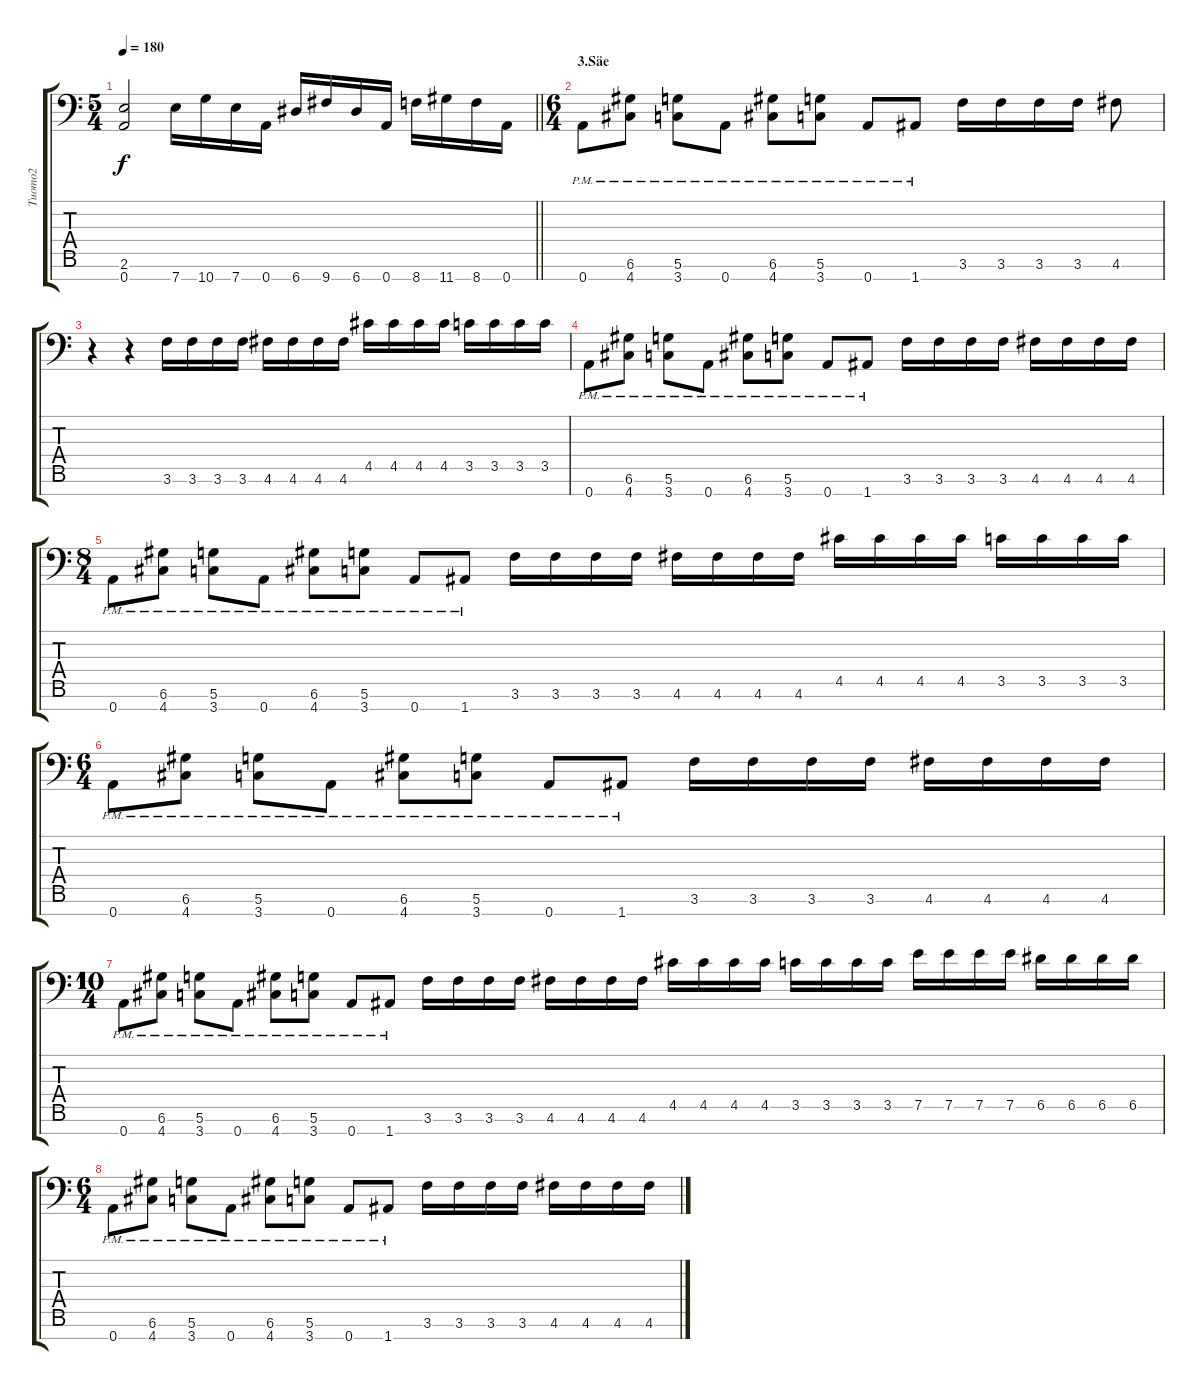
\track ("Tuomo2" "Tuomo2") {instrument distortionguitar}
\staff {score tabs}
\tuning (E4 B3 G3 D3 A2 D2 A1) {hide}
\ts (5 4)
\tempo 180
\clef f4
\barLineRight lightlight
\ks c
(2.6 0.7).2{dy f} 7.7.16 10.7.16 7.7.16 0.7.16 6.7.16 9.7.16 6.7.16 0.7.16 8.7.16 11.7.16 8.7.16 0.7.16 |
\ts (6 4)
\section ("" "3.Säe")
0.7{pm}.8 (6.6{pm} 4.7{pm}).8 (5.6{pm} 3.7{pm}).8 0.7{pm}.8 (6.6{pm} 4.7{pm}).8 (5.6{pm} 3.7{pm}).8 0.7{pm}.8 1.7{pm}.8 3.6.16 3.6.16 3.6.16 3.6.16 4.6.8 |
r.4 r.4 3.6.16 3.6.16 3.6.16 3.6.16 4.6.16 4.6.16 4.6.16 4.6.16 4.5.16 4.5.16 4.5.16 4.5.16 3.5.16 3.5.16 3.5.16 3.5.16 |
0.7{pm}.8 (6.6{pm} 4.7{pm}).8 (5.6{pm} 3.7{pm}).8 0.7{pm}.8 (6.6{pm} 4.7{pm}).8 (5.6{pm} 3.7{pm}).8 0.7{pm}.8 1.7{pm}.8 3.6.16 3.6.16 3.6.16 3.6.16 4.6.16 4.6.16 4.6.16 4.6.16 |
\ts (8 4)
0.7{pm}.8 (6.6{pm} 4.7{pm}).8 (5.6{pm} 3.7{pm}).8 0.7{pm}.8 (6.6{pm} 4.7{pm}).8 (5.6{pm} 3.7{pm}).8 0.7{pm}.8 1.7{pm}.8 3.6.16 3.6.16 3.6.16 3.6.16 4.6.16 4.6.16 4.6.16 4.6.16 4.5.16 4.5.16 4.5.16 4.5.16 3.5.16 3.5.16 3.5.16 3.5.16 |
\ts (6 4)
0.7{pm}.8 (6.6{pm} 4.7{pm}).8 (5.6{pm} 3.7{pm}).8 0.7{pm}.8 (6.6{pm} 4.7{pm}).8 (5.6{pm} 3.7{pm}).8 0.7{pm}.8 1.7{pm}.8 3.6.16 3.6.16 3.6.16 3.6.16 4.6.16 4.6.16 4.6.16 4.6.16 |
\ts (10 4)
0.7{pm}.8 (6.6{pm} 4.7{pm}).8 (5.6{pm} 3.7{pm}).8 0.7{pm}.8 (6.6{pm} 4.7{pm}).8 (5.6{pm} 3.7{pm}).8 0.7{pm}.8 1.7{pm}.8 3.6.16 3.6.16 3.6.16 3.6.16 4.6.16 4.6.16 4.6.16 4.6.16 4.5.16 4.5.16 4.5.16 4.5.16 3.5.16 3.5.16 3.5.16 3.5.16 7.5.16 7.5.16 7.5.16 7.5.16 6.5.16 6.5.16 6.5.16 6.5.16 |
\ts (6 4)
0.7{pm}.8 (6.6{pm} 4.7{pm}).8 (5.6{pm} 3.7{pm}).8 0.7{pm}.8 (6.6{pm} 4.7{pm}).8 (5.6{pm} 3.7{pm}).8 0.7{pm}.8 1.7{pm}.8 3.6.16 3.6.16 3.6.16 3.6.16 4.6.16 4.6.16 4.6.16 4.6.16
